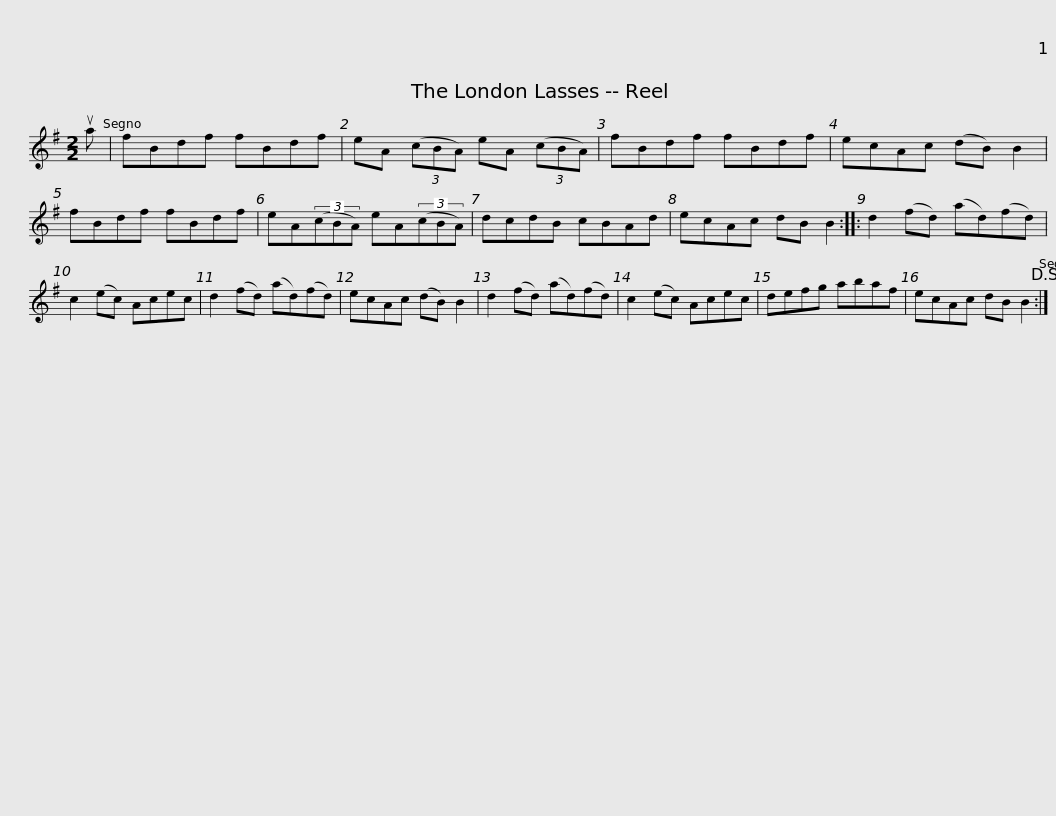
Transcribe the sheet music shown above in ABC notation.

X:1
L:1/8
M:2/2
I:linebreak $
K:G
V:1 treble
V:1
 ua | fBdf fBdf | eA (3(cBA) eA (3(cBA) | fBdf fBdf | ecAc (dB) B2 | %5
 fBdf fBdf |$ eA(3(cBA) eA(3(cBA) | dcdB cBAd | ecAc dB B2 :: d2 (fd) (ad)(fd) | %10
 c2 (ec) Acec |$ d2 (fd) (ad)(fd) | ecAc (dB) B2 | d2 (fd) (ad)(fd) | c2 (ec) Acec | %15
 defg abaf | ecAc dB B2!D.S.! :| %17
